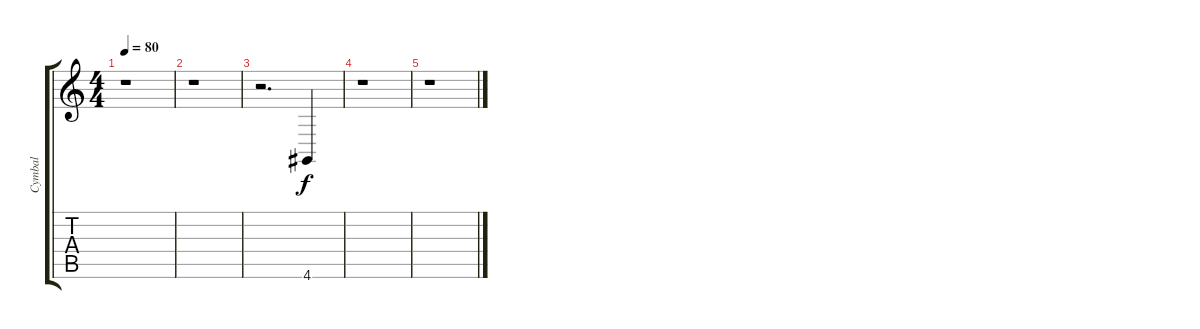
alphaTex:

\track ("Cymbal" "Cymbal") {instrument reversecymbal}
\staff {score tabs}
\tuning (E4 B3 G3 D3 A2 E2) {hide}
\ts (4 4)
\tempo 80
\clef g2
\ks c
r.1{dy f} |
r.1 |
r.2{d} 4.6.4 |
r.1 |
r.1
